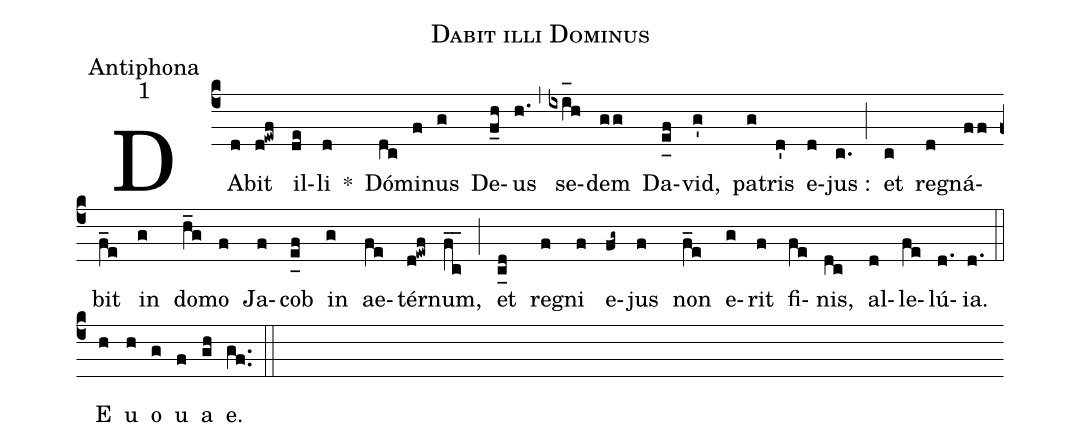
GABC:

name:Dabit illi Dominus;
office-part:Antiphona;
mode:1;
%%
(c4) DA(d)bit(d!ewf) il(de)li(d) *() Dó(dc)mi(f)nus(g) De(f_h)us(h.) (,) se(ixi_[oh:h]h)dem(gg) Da(e_[uh:l]f)vid,(g') pa(g)tris(d') e(d)jus :(c.) (;) et(c) re(d)gná(ff)bit(f_e) in(g) do(h_g)mo(f) Ja(f)cob(e_[uh:l]f) in(g) ae(fe)tér(d!ewf)num,(fc__) (;) et(c_[uh:l-0.5mm]d) re(f)gni(f) e(fg~)jus(f) non(f_e) e(g)rit(f) fi(fe)nis,(dc) al(d)le(fe)lú(d.){ia}.(d.) (::) <eu>E(h) u(h) o(g) u(f) a(gh) e.</eu>(gf..) (::)
